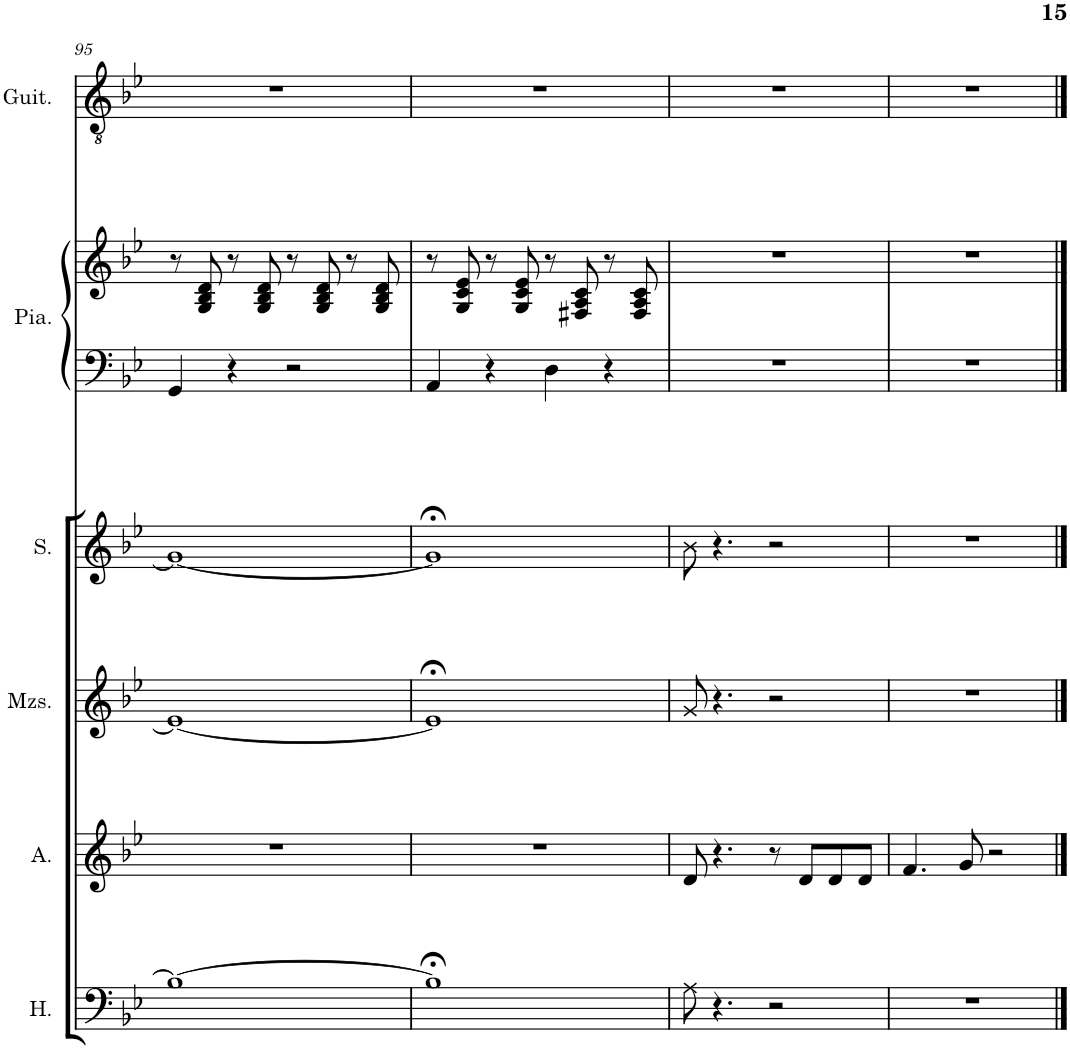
**kern	**kern	**kern	**kern	**kern	**kern	**kern	**harte
*part6	*part5	*part4	*part3	*part2	*part2	*part1	*part1
*staff7	*staff6	*staff5	*staff4	*staff3	*staff2	*staff1	*
*I"Hommes	*I"Alto	*I"Mezzo-soprano	*I"Soprano	*I"Piano	*	*I"Guitare acoustique	*
*I'H.	*I'A.	*I'Mzs.	*I'S.	*I'Pia.	*	*I'Guit.	*
!!LO:PB:g=z
*clefF4	*clefG2	*clefG2	*clefG2	*clefF4	*clefG2	*clefGv2	*
*k[b-e-]	*k[b-e-]	*k[b-e-]	*k[b-e-]	*k[b-e-]	*k[b-e-]	*k[b-e-]	*
*M4/4	*M4/4	*M4/4	*M4/4	*M4/4	*M4/4	*M4/4	*
=95	=95	=95	=95	=95	=95	=95	=95
!	!	!	!	!	!	!	!LO:H:kt=N.C.
1B-_	1r	1e-_	1g_	4GG/	8r	1r	N
.	.	.	.	.	8G/ 8B-/ 8d/	.	.
.	.	.	.	4r	8r	.	.
.	.	.	.	.	8G/ 8B-/ 8d/	.	.
.	.	.	.	2r	8r	.	.
.	.	.	.	.	8G/ 8B-/ 8d/	.	.
.	.	.	.	.	8r	.	.
.	.	.	.	.	8G/ 8B-/ 8d/	.	.
=96	=96	=96	=96	=96	=96	=96	=96
1B-;<]	1r	1e-;<]	1g;<]	4AA/	8r	1r	.
.	.	.	.	.	8G/ 8c/ 8e-/	.	.
.	.	.	.	4r	8r	.	.
.	.	.	.	.	8G/ 8c/ 8e-/	.	.
.	.	.	.	4D\	8r	.	.
.	.	.	.	.	8F#X/ 8A/ 8c/	.	.
.	.	.	.	4r	8r	.	.
.	.	.	.	.	8F#/ 8A/ 8c/	.	.
=97	=97	=97	=97	=97	=97	=97	=97
8A\	8d/	8g/	8b-\	1r	1r	1r	.
4.r	4.r	4.r	4.r	.	.	.	.
2r	8r	2r	2r	.	.	.	.
.	8d/L	.	.	.	.	.	.
.	8d/	.	.	.	.	.	.
.	8d/J	.	.	.	.	.	.
=98	=98	=98	=98	=98	=98	=98	=98
1r	4.f/	1r	1r	1r	1r	1r	.
.	8g/	.	.	.	.	.	.
.	2r	.	.	.	.	.	.
==	==	==	==	==	==	==	==
*-	*-	*-	*-	*-	*-	*-	*-
